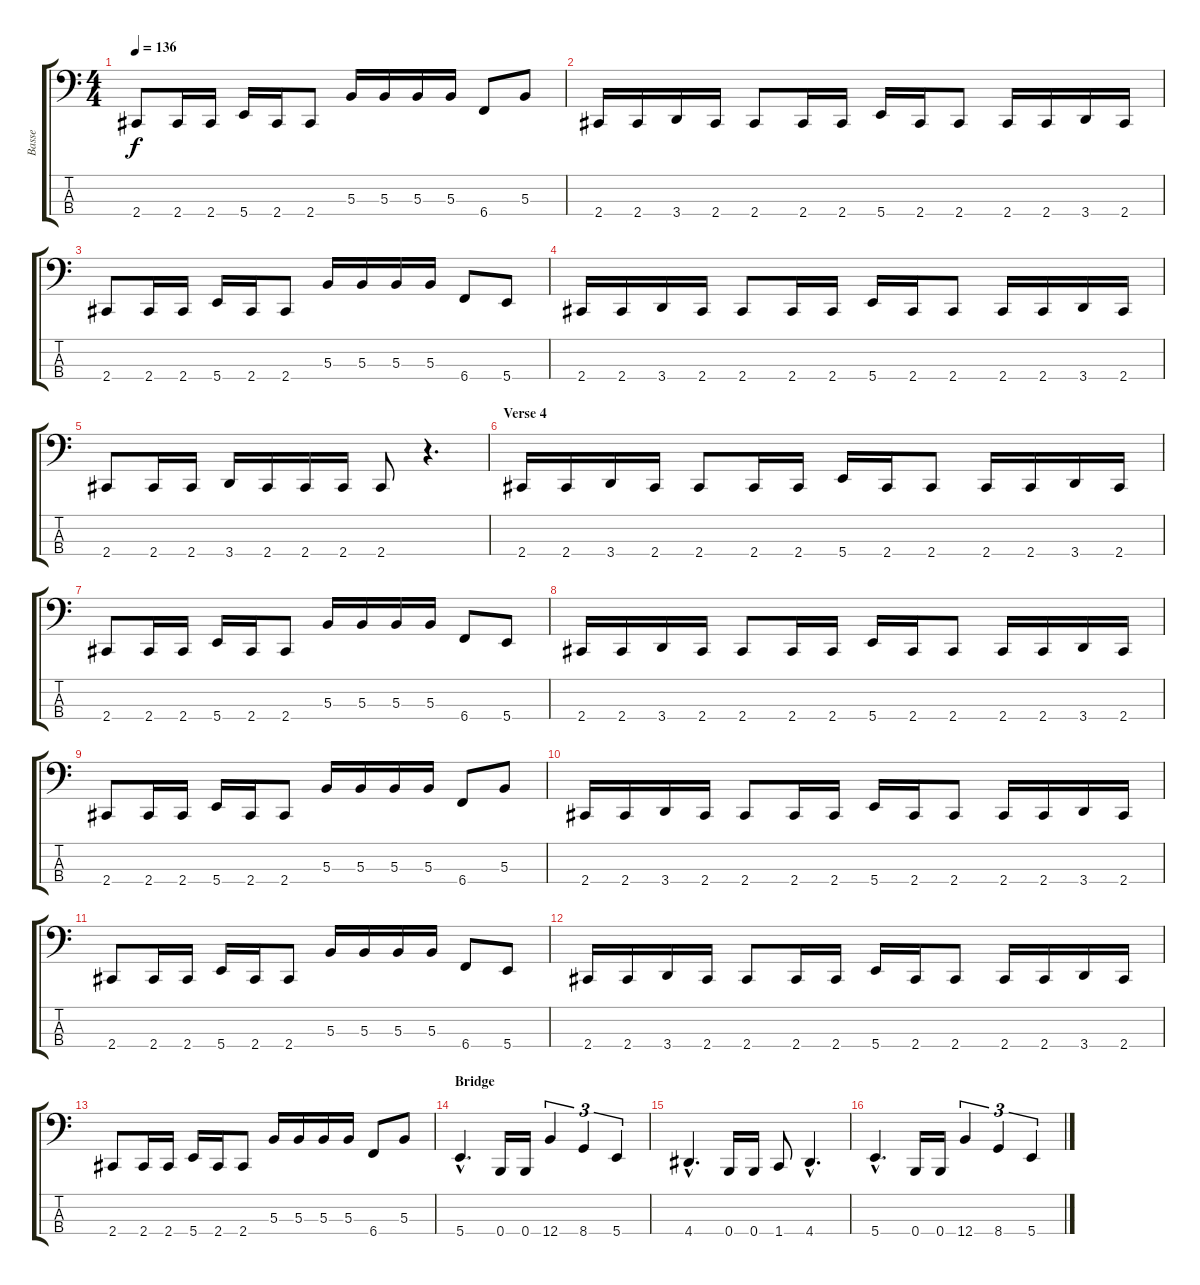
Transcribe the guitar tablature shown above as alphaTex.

\track ("Basse" "Basse") {instrument electricbasspick}
\staff {score tabs}
\tuning (E2 B1 Gb1 B0) {hide}
\ts (4 4)
\tempo 136
\clef f4
\ks c
2.4.8{dy f} 2.4.16 2.4.16 5.4.16 2.4.16 2.4.8 5.3.16 5.3.16 5.3.16 5.3.16 6.4.8 5.3.8 |
2.4.16 2.4.16 3.4.16 2.4.16 2.4.8 2.4.16 2.4.16 5.4.16 2.4.16 2.4.8 2.4.16 2.4.16 3.4.16 2.4.16 |
2.4.8 2.4.16 2.4.16 5.4.16 2.4.16 2.4.8 5.3.16 5.3.16 5.3.16 5.3.16 6.4.8 5.4.8 |
2.4.16 2.4.16 3.4.16 2.4.16 2.4.8 2.4.16 2.4.16 5.4.16 2.4.16 2.4.8 2.4.16 2.4.16 3.4.16 2.4.16 |
2.4.8 2.4.16 2.4.16 3.4.16 2.4.16 2.4.16 2.4.16 2.4.8 r.4{d} |
\section ("" "Verse 4")
2.4.16 2.4.16 3.4.16 2.4.16 2.4.8 2.4.16 2.4.16 5.4.16 2.4.16 2.4.8 2.4.16 2.4.16 3.4.16 2.4.16 |
2.4.8 2.4.16 2.4.16 5.4.16 2.4.16 2.4.8 5.3.16 5.3.16 5.3.16 5.3.16 6.4.8 5.4.8 |
2.4.16 2.4.16 3.4.16 2.4.16 2.4.8 2.4.16 2.4.16 5.4.16 2.4.16 2.4.8 2.4.16 2.4.16 3.4.16 2.4.16 |
2.4.8 2.4.16 2.4.16 5.4.16 2.4.16 2.4.8 5.3.16 5.3.16 5.3.16 5.3.16 6.4.8 5.3.8 |
2.4.16 2.4.16 3.4.16 2.4.16 2.4.8 2.4.16 2.4.16 5.4.16 2.4.16 2.4.8 2.4.16 2.4.16 3.4.16 2.4.16 |
2.4.8 2.4.16 2.4.16 5.4.16 2.4.16 2.4.8 5.3.16 5.3.16 5.3.16 5.3.16 6.4.8 5.4.8 |
2.4.16 2.4.16 3.4.16 2.4.16 2.4.8 2.4.16 2.4.16 5.4.16 2.4.16 2.4.8 2.4.16 2.4.16 3.4.16 2.4.16 |
2.4.8 2.4.16 2.4.16 5.4.16 2.4.16 2.4.8 5.3.16 5.3.16 5.3.16 5.3.16 6.4.8 5.3.8 |
\section ("" "Bridge")
5.4{hac}.4{d} 0.4.16 0.4.16 12.4.4{tu (3 2)} 8.4.4{tu (3 2)} 5.4.4{tu (3 2)} |
4.4{hac}.4{d} 0.4.16 0.4.16 1.4.8 4.4{hac}.4{d} |
5.4{hac}.4{d} 0.4.16 0.4.16 12.4.4{tu (3 2)} 8.4.4{tu (3 2)} 5.4.4{tu (3 2)}
